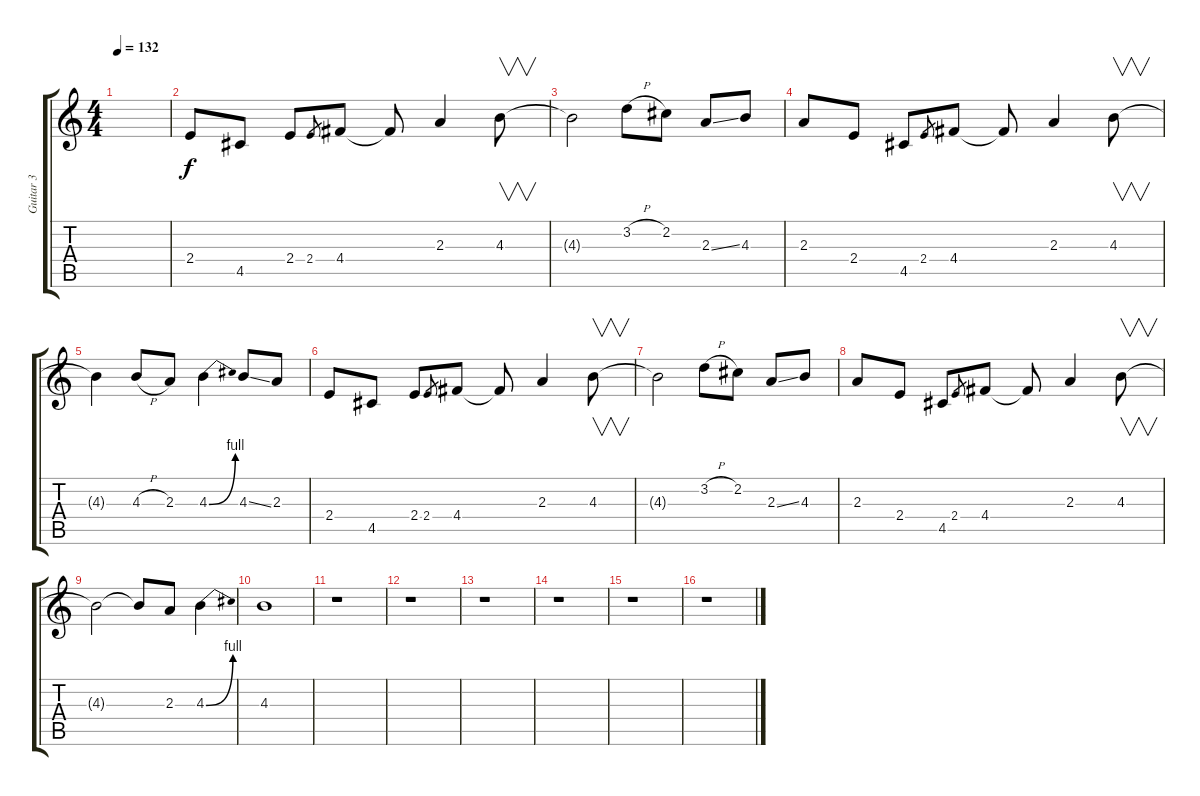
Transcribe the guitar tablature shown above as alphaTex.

\track ("Guitar 3" "Guitar 3") {instrument distortionguitar}
\staff {score tabs}
\tuning (E4 B3 G3 D3 A2 E2) {hide}
\ts (4 4)
\tempo 132
\clef g2
\ks c
|
2.4.8 4.5.8 2.4.8 2.4.8{gr} 4.4.8 4.4{t}.8 2.3.4 4.3.8{v} |
4.3{t}.2 3.2{h}.8 2.2.8 2.3{ss}.8 4.3.8 |
2.3.8 2.4.8 4.5.8 2.4.8{gr} 4.4.8 4.4{t}.8 2.3.4 4.3.8{v} |
4.3{t}.4 4.3{h}.8 2.3.8 4.3{be (bend 0 0 60 4)}.4 4.3{ss}.8 2.3.8 |
2.4.8 4.5.8 2.4.8 2.4.8{gr} 4.4.8 4.4{t}.8 2.3.4 4.3.8{v} |
4.3{t}.2 3.2{h}.8 2.2.8 2.3{ss}.8 4.3.8 |
2.3.8 2.4.8 4.5.8 2.4.8{gr} 4.4.8 4.4{t}.8 2.3.4 4.3.8{v} |
4.3{t}.2 4.3{t}.8 2.3.8 4.3{be (bend 0 0 60 4)}.4 |
4.3.1 |
r.1 |
r.1 |
r.1 |
r.1 |
r.1 |
r.1
